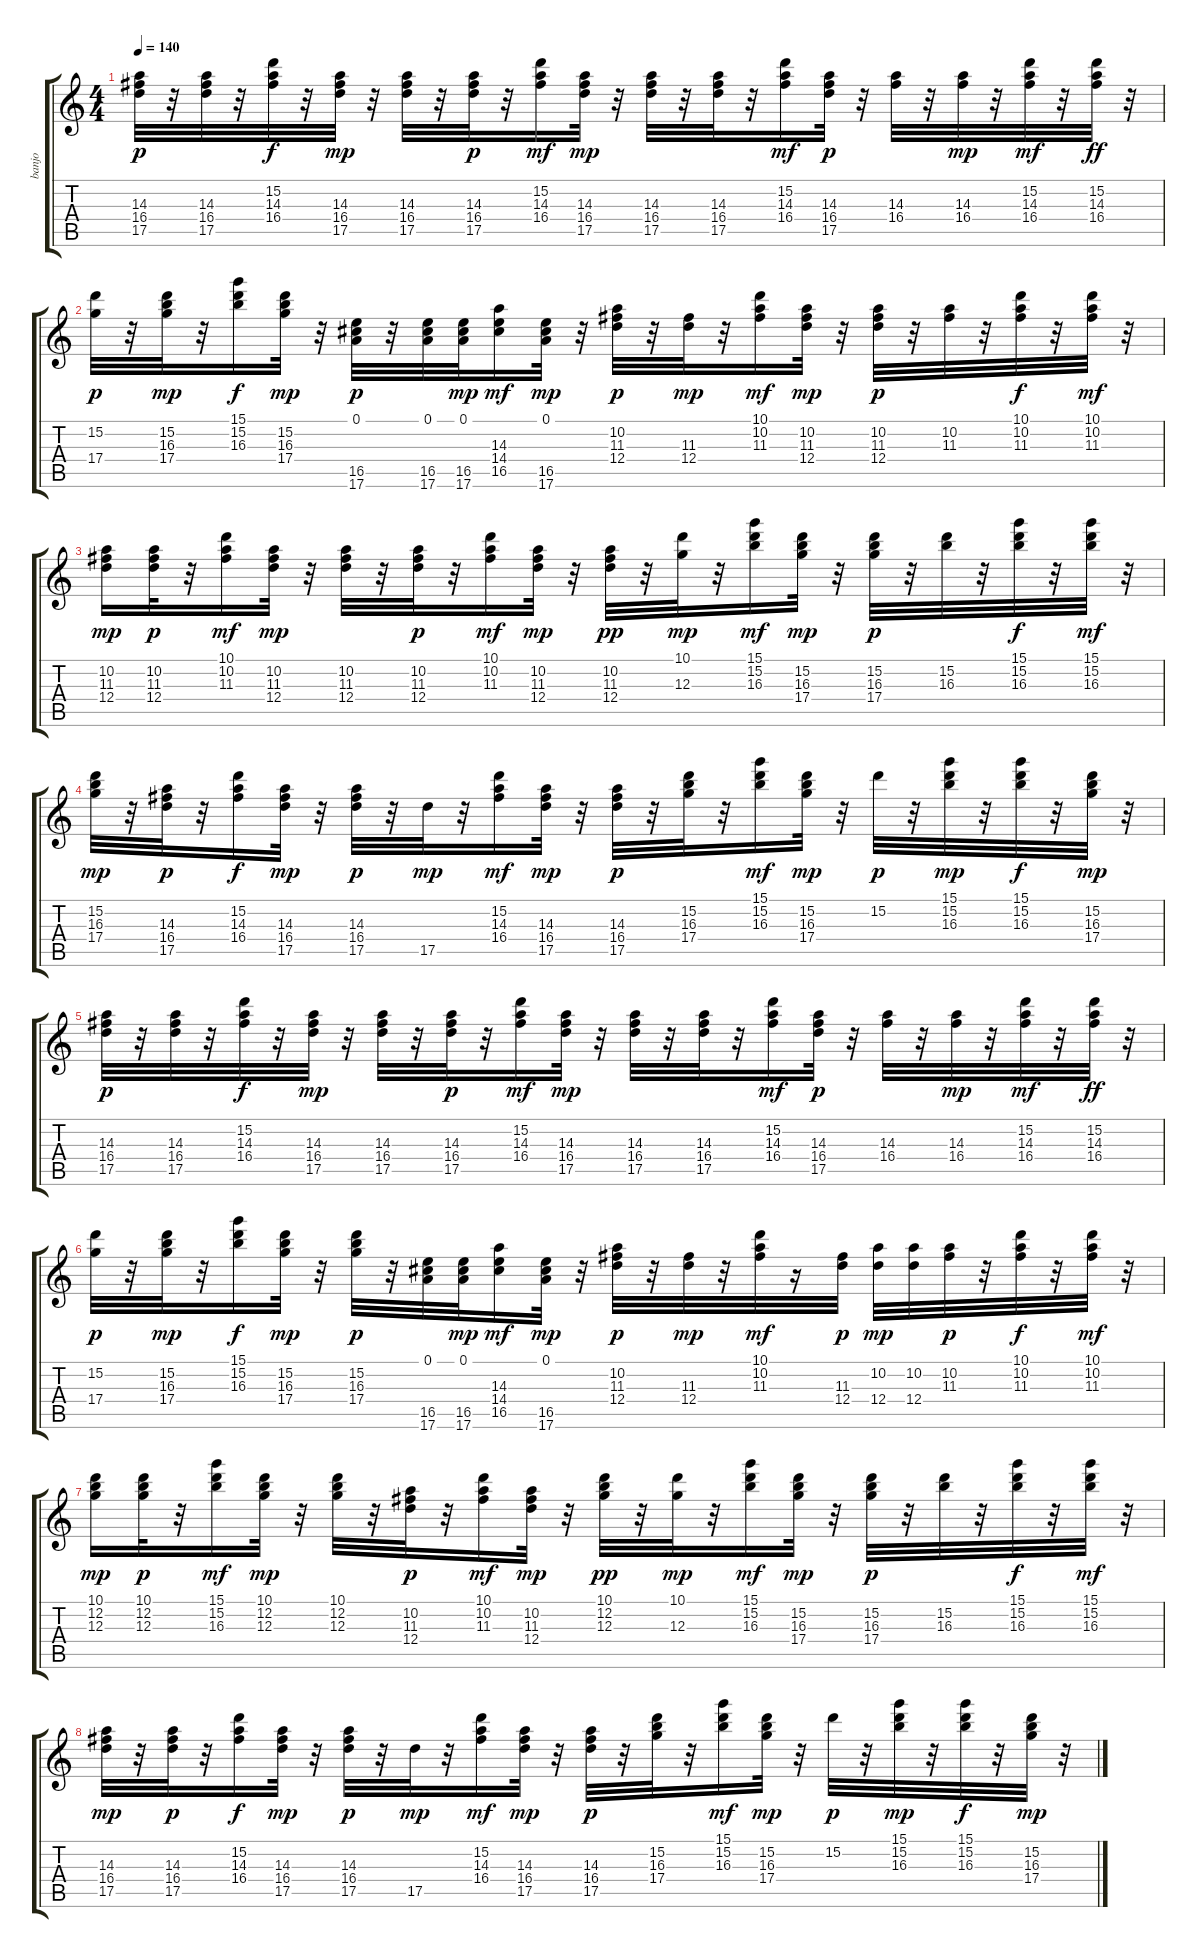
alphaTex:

\track ("banjo" "banjo") {instrument banjo}
\staff {score tabs}
\tuning (E4 B3 G3 D3 A2 E2) {hide}
\displaytranspose 12
\ts (4 4)
\tempo 140
\clef g2
\ks c
(14.3 16.4 17.5).32{dy p} r.32 (14.3 16.4 17.5).32 r.32 (15.2 14.3 16.4).32{dy f} r.32 (14.3 16.4 17.5).32{dy mp} r.32 (14.3 16.4 17.5).32 r.32 (14.3 16.4 17.5).32{dy p} r.32 (15.2 14.3 16.4).16{dy mf} (14.3 16.4 17.5).32{dy mp} r.32 (14.3 16.4 17.5).32 r.32 (14.3 16.4 17.5).32 r.32 (15.2 14.3 16.4).16{dy mf} (14.3 16.4 17.5).32{dy p} r.32 (14.3 16.4).32 r.32 (14.3 16.4).32{dy mp} r.32 (15.2 14.3 16.4).32{dy mf} r.32 (15.2 14.3 16.4).32{dy ff} r.32 |
(15.2 17.4).32{dy p} r.32 (15.2 16.3 17.4).32{dy mp} r.32 (15.1 15.2 16.3).16{dy f} (15.2 16.3 17.4).32{dy mp} r.32 (0.1 16.5 17.6).32{dy p} r.32 (0.1 16.5 17.6).32 (0.1 16.5 17.6).32{dy mp} (14.3 14.4 16.5).16{dy mf} (0.1 16.5 17.6).32{dy mp} r.32 (10.2 11.3 12.4).32{dy p} r.32 (11.3 12.4).32{dy mp} r.32 (10.1 10.2 11.3).16{dy mf} (10.2 11.3 12.4).32{dy mp} r.32 (10.2 11.3 12.4).32{dy p} r.32 (10.2 11.3).32 r.32 (10.1 10.2 11.3).32{dy f} r.32 (10.1 10.2 11.3).32{dy mf} r.32 |
(10.2 11.3 12.4).16{dy mp} (10.2 11.3 12.4).32{dy p} r.32 (10.1 10.2 11.3).16{dy mf} (10.2 11.3 12.4).32{dy mp} r.32 (10.2 11.3 12.4).32 r.32 (10.2 11.3 12.4).32{dy p} r.32 (10.1 10.2 11.3).16{dy mf} (10.2 11.3 12.4).32{dy mp} r.32 (10.2 11.3 12.4).32{dy pp} r.32 (10.1 12.3).32{dy mp} r.32 (15.1 15.2 16.3).16{dy mf} (15.2 16.3 17.4).32{dy mp} r.32 (15.2 16.3 17.4).32{dy p} r.32 (15.2 16.3).32 r.32 (15.1 15.2 16.3).32{dy f} r.32 (15.1 15.2 16.3).32{dy mf} r.32 |
(15.2 16.3 17.4).32{dy mp} r.32 (14.3 16.4 17.5).32{dy p} r.32 (15.2 14.3 16.4).16{dy f} (14.3 16.4 17.5).32{dy mp} r.32 (14.3 16.4 17.5).32{dy p} r.32 17.5.32{dy mp} r.32 (15.2 14.3 16.4).16{dy mf} (14.3 16.4 17.5).32{dy mp} r.32 (14.3 16.4 17.5).32{dy p} r.32 (15.2 16.3 17.4).32 r.32 (15.1 15.2 16.3).16{dy mf} (15.2 16.3 17.4).32{dy mp} r.32 15.2.32{dy p} r.32 (15.1 15.2 16.3).32{dy mp} r.32 (15.1 15.2 16.3).32{dy f} r.32 (15.2 16.3 17.4).32{dy mp} r.32 |
(14.3 16.4 17.5).32{dy p} r.32 (14.3 16.4 17.5).32 r.32 (15.2 14.3 16.4).32{dy f} r.32 (14.3 16.4 17.5).32{dy mp} r.32 (14.3 16.4 17.5).32 r.32 (14.3 16.4 17.5).32{dy p} r.32 (15.2 14.3 16.4).16{dy mf} (14.3 16.4 17.5).32{dy mp} r.32 (14.3 16.4 17.5).32 r.32 (14.3 16.4 17.5).32 r.32 (15.2 14.3 16.4).16{dy mf} (14.3 16.4 17.5).32{dy p} r.32 (14.3 16.4).32 r.32 (14.3 16.4).32{dy mp} r.32 (15.2 14.3 16.4).32{dy mf} r.32 (15.2 14.3 16.4).32{dy ff} r.32 |
(15.2 17.4).32{dy p} r.32 (15.2 16.3 17.4).32{dy mp} r.32 (15.1 15.2 16.3).16{dy f} (15.2 16.3 17.4).32{dy mp} r.32 (15.2 16.3 17.4).32{dy p} r.32 (0.1 16.5 17.6).32 (0.1 16.5 17.6).32{dy mp} (14.3 14.4 16.5).16{dy mf} (0.1 16.5 17.6).32{dy mp} r.32 (10.2 11.3 12.4).32{dy p} r.32 (11.3 12.4).32{dy mp} r.32 (10.1 10.2 11.3).32{dy mf} r.16 (11.3 12.4).32{dy p} (10.2 12.4).32{dy mp} (10.2 12.4).32 (10.2 11.3).32{dy p} r.32 (10.1 10.2 11.3).32{dy f} r.32 (10.1 10.2 11.3).32{dy mf} r.32 |
(10.1 12.2 12.3).16{dy mp} (10.1 12.2 12.3).32{dy p} r.32 (15.1 15.2 16.3).16{dy mf} (10.1 12.2 12.3).32{dy mp} r.32 (10.1 12.2 12.3).32 r.32 (10.2 11.3 12.4).32{dy p} r.32 (10.1 10.2 11.3).16{dy mf} (10.2 11.3 12.4).32{dy mp} r.32 (10.1 12.2 12.3).32{dy pp} r.32 (10.1 12.3).32{dy mp} r.32 (15.1 15.2 16.3).16{dy mf} (15.2 16.3 17.4).32{dy mp} r.32 (15.2 16.3 17.4).32{dy p} r.32 (15.2 16.3).32 r.32 (15.1 15.2 16.3).32{dy f} r.32 (15.1 15.2 16.3).32{dy mf} r.32 |
(14.3 16.4 17.5).32{dy mp} r.32 (14.3 16.4 17.5).32{dy p} r.32 (15.2 14.3 16.4).16{dy f} (14.3 16.4 17.5).32{dy mp} r.32 (14.3 16.4 17.5).32{dy p} r.32 17.5.32{dy mp} r.32 (15.2 14.3 16.4).16{dy mf} (14.3 16.4 17.5).32{dy mp} r.32 (14.3 16.4 17.5).32{dy p} r.32 (15.2 16.3 17.4).32 r.32 (15.1 15.2 16.3).16{dy mf} (15.2 16.3 17.4).32{dy mp} r.32 15.2.32{dy p} r.32 (15.1 15.2 16.3).32{dy mp} r.32 (15.1 15.2 16.3).32{dy f} r.32 (15.2 16.3 17.4).32{dy mp} r.32
